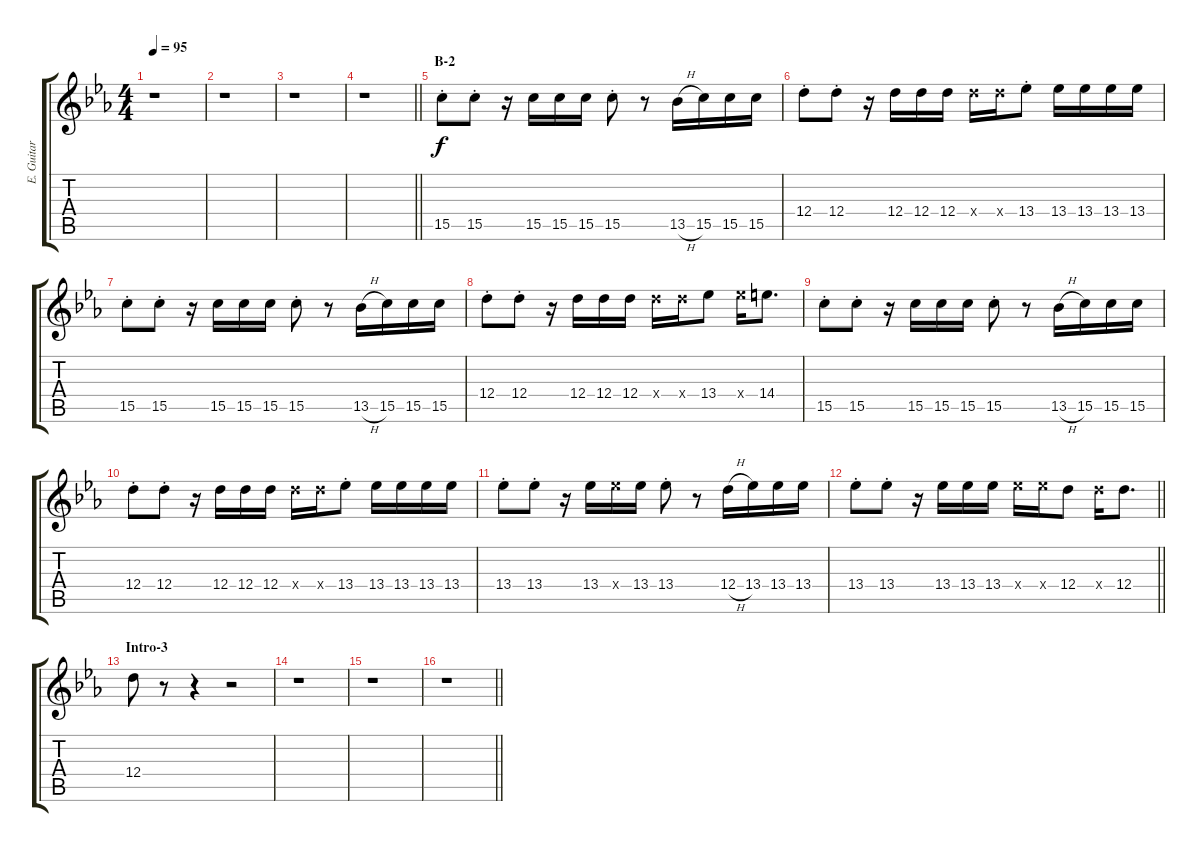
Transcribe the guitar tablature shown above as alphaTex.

\track ("E. Guitar V" "E. Guitar ") {instrument overdrivenguitar}
\staff {score tabs}
\tuning (E4 B3 G3 D3 A2 E2) {hide}
\ts (4 4)
\tempo 95
\clef g2
\ks cminor
r.1{dy f} |
r.1 |
r.1 |
\barLineRight lightlight
r.1 |
\section ("" "B-2")
15.5{st}.8 15.5{st}.8 r.16 15.5.16 15.5.16 15.5.16 15.5{st}.8 r.8 13.5{h}.16 15.5.16 15.5.16 15.5.16 |
12.4{st}.8 12.4{st}.8 r.16 12.4.16 12.4.16 12.4.16 12.4{x}.16 12.4{x}.16 13.4{st}.8 13.4.16 13.4.16 13.4.16 13.4.16 |
15.5{st}.8 15.5{st}.8 r.16 15.5.16 15.5.16 15.5.16 15.5{st}.8 r.8 13.5{h}.16 15.5.16 15.5.16 15.5.16 |
12.4{st}.8 12.4{st}.8 r.16 12.4.16 12.4.16 12.4.16 12.4{x}.16 12.4{x}.16 13.4.8 13.4{x}.16 14.4.8{d} |
15.5{st}.8 15.5{st}.8 r.16 15.5.16 15.5.16 15.5.16 15.5{st}.8 r.8 13.5{h}.16 15.5.16 15.5.16 15.5.16 |
12.4{st}.8 12.4{st}.8 r.16 12.4.16 12.4.16 12.4.16 12.4{x}.16 12.4{x}.16 13.4{st}.8 13.4.16 13.4.16 13.4.16 13.4.16 |
13.4{st}.8 13.4{st}.8 r.16 13.4.16 13.4{x}.16 13.4.16 13.4{st}.8 r.8 12.4{h}.16 13.4.16 13.4.16 13.4.16 |
\barLineRight lightlight
13.4{st}.8 13.4{st}.8 r.16 13.4.16 13.4.16 13.4.16 13.4{x}.16 13.4{x}.16 12.4.8 12.4{x}.16 12.4.8{d} |
\section ("" "Intro-3")
12.4.8 r.8 r.4 r.2 |
r.1 |
r.1 |
\barLineRight lightlight
r.1
